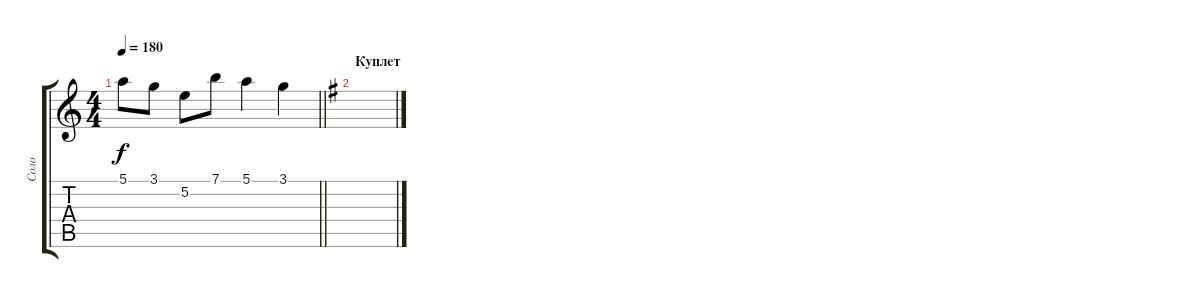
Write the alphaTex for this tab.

\track ("Соло" "Соло") {instrument overdrivenguitar}
\staff {score tabs}
\tuning (E4 B3 G3 D3 A2 E2) {hide}
\ts (4 4)
\tempo 180
\clef g2
\barLineRight lightlight
\ks c
5.1{t}.8{dy f} 3.1.8 5.2.8 7.1.8 5.1.4 3.1.4 |
\section ("" "Куплет")
\ks g
